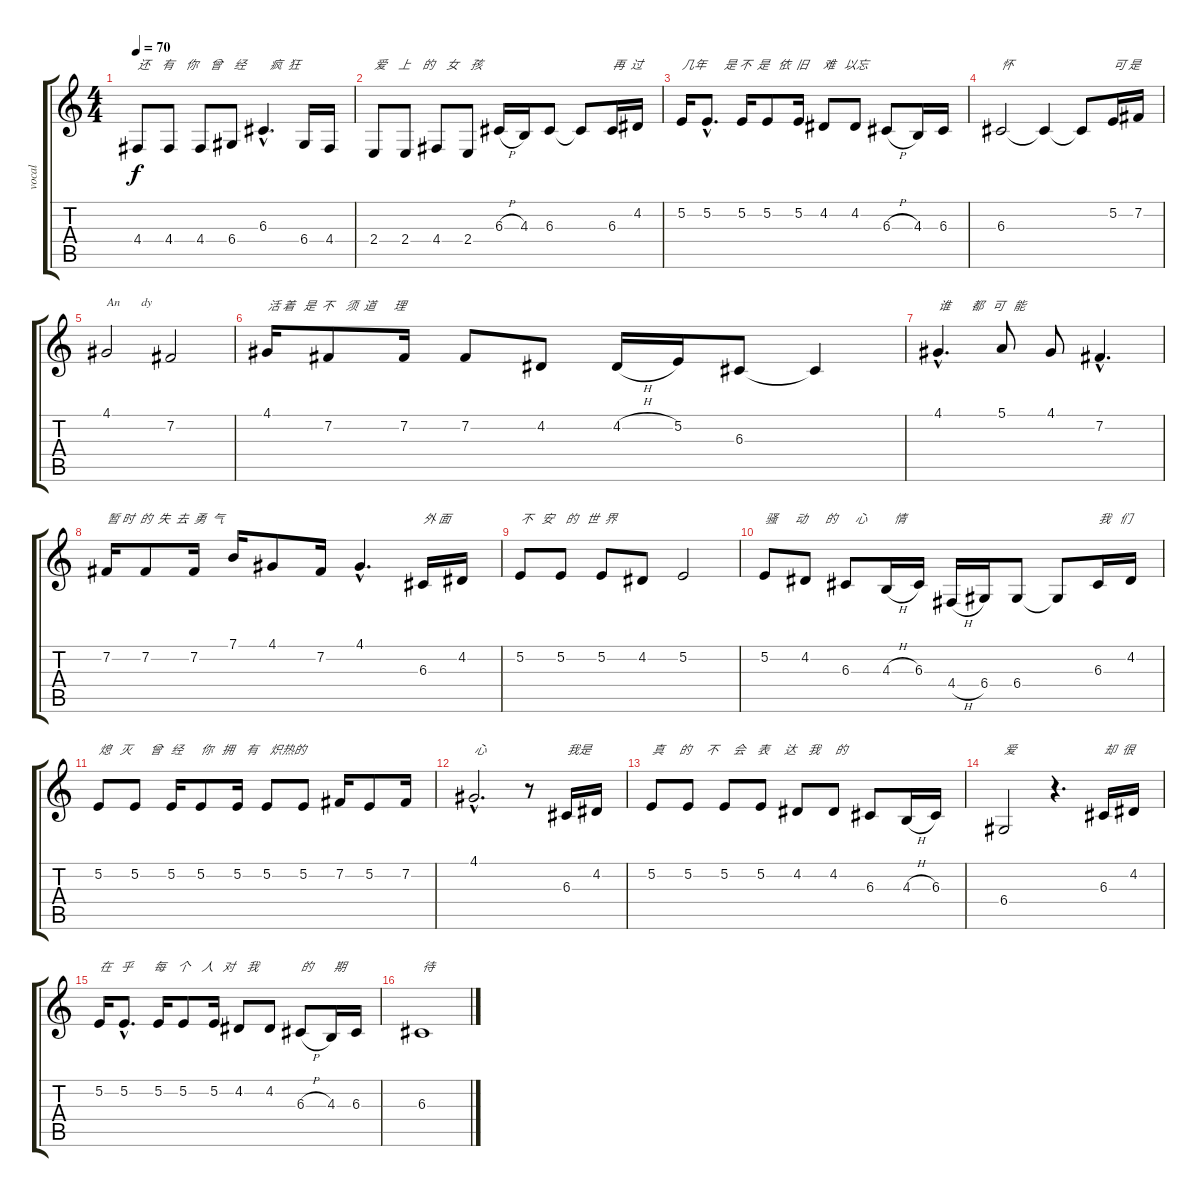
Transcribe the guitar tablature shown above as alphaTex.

\track ("vocal" "vocal") {instrument lead1square}
\staff {score tabs}
\tuning (E4 B3 G3 D3 A2 E2) {hide}
\ts (4 4)
\tempo 70
\clef g2
\ks c
4.4.8{txt "还    有    你    曾    经        疯  狂" dy f} 4.4.8 4.4.8 6.4.8 6.3{hac}.4{d} 6.4.16 4.4.16 |
2.4.8{txt "爱    上    的    女    孩"} 2.4.8 4.4.8 2.4.8 6.3{h}.16 4.3.16 6.3.8 6.3{t}.8 6.3.16{txt "再  过"} 4.2.16 |
5.2.16{txt "几年      是 不  是   依  旧     难   以忘"} 5.2{hac}.8{d} 5.2.16 5.2.8 5.2.16 4.2.8 4.2.8 6.3{h}.8 4.3.16 6.3.16 |
6.3.2{txt "怀"} 6.3{t}.4 6.3{t}.8 5.2.16{txt "可 是"} 7.2.16 |
4.1.2{txt "An       dy   "} 7.2.2 |
4.1.16{txt "活 着   是  不    须  道      理"} 7.2.8 7.2.16 7.2.8 4.2.8 4.2{h}.16 5.2.16 6.3.8 6.3{t}.4 |
4.1{hac}.4{d txt "谁       都   可   能  "} 5.1.8 4.1.8 7.2{hac}.4{d} |
7.2.16{txt "暂 时  的  失  去  勇  气"} 7.2.8 7.2.16 7.1.16 4.1.8 7.2.16 4.1{hac}.4{d} 6.3.16{txt "外 面"} 4.2.16 |
5.2.8{txt "不   安    的   世  界  "} 5.2.8 5.2.8 4.2.8 5.2.2 |
5.2.8{txt "骚      动      的      心         情"} 4.2.8 6.3.8 4.3{h}.16 6.3.16 4.4{h}.16 6.4.16 6.4.8 6.4{t}.8 6.3.16{txt "我   们"} 4.2.16 |
5.2.8{txt "熄   灭      曾   经      你   拥    有    炽热的"} 5.2.8 5.2.16 5.2.8 5.2.16 5.2.8 5.2.8 7.2.16 5.2.8 7.2.16 |
4.1{hac}.2{d txt "心"} r.8 6.3.16{txt "我是"} 4.2.16 |
5.2.8{txt "真     的     不     会    表     达    我     的 "} 5.2.8 5.2.8 5.2.8 4.2.8 4.2.8 6.3.8 4.3{h}.16 6.3.16 |
6.4.2{txt "爱"} r.4{d} 6.3.16{txt "却  很"} 4.2.16 |
5.2.16{txt "在   乎       每    个    人   对    我 "} 5.2{hac}.8{d} 5.2.16 5.2.8 5.2.16 4.2.8 4.2.8 6.3{h}.8{txt "的       期"} 4.3.16 6.3.16 |
6.3.1{txt "待"}
